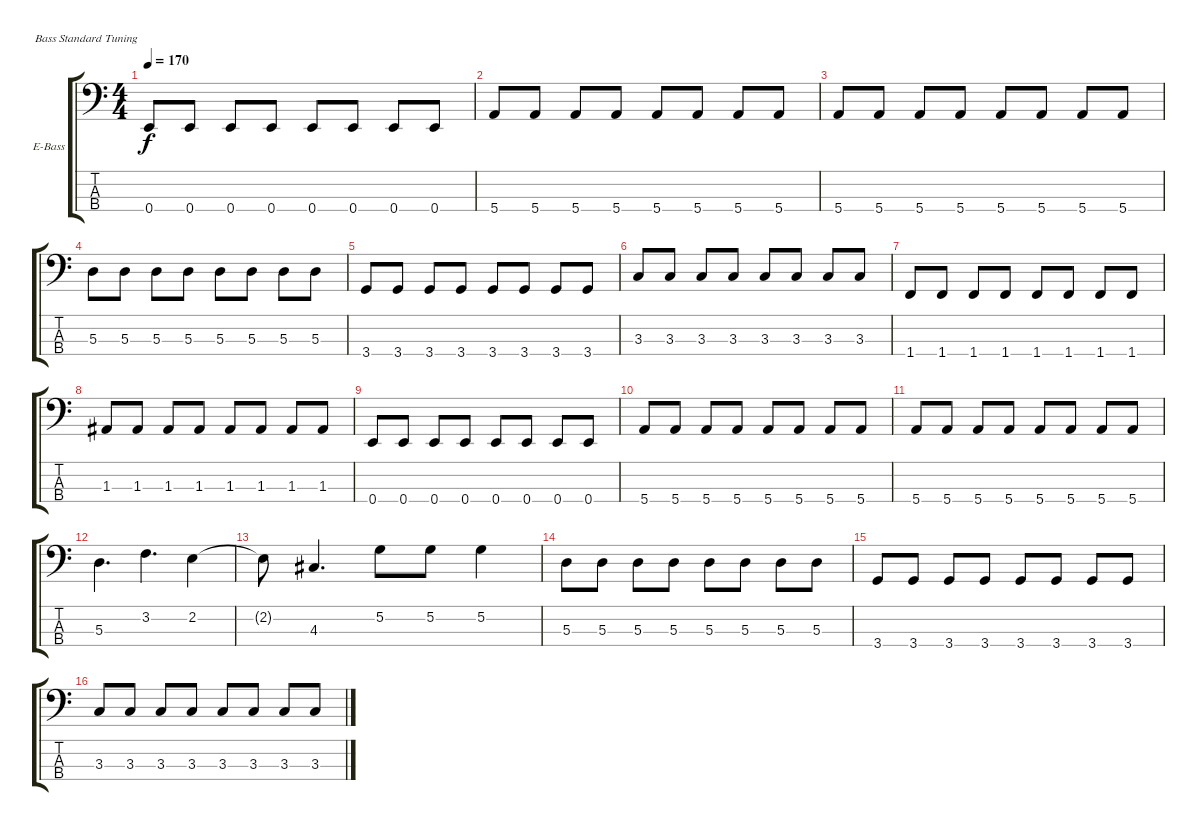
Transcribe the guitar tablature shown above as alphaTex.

\defaultSystemsLayout 4
\bracketExtendMode groupsimilarinstruments
\firstSystemTrackNameOrientation horizontal
\otherSystemsTrackNameOrientation horizontal
\track ("Electric Bass" "E-Bass") {instrument electricbassfinger}
\staff {score tabs}
\tuning (G2 D2 A1 E1)
\ts (4 4)
\tempo 170
\clef f4
\scale
0.333333
\ks c
0.4.8{dy f} 0.4.8 0.4.8 0.4.8 0.4.8 0.4.8 0.4.8 0.4.8 |
\scale
0.333333 5.4.8 5.4.8 5.4.8 5.4.8 5.4.8 5.4.8 5.4.8 5.4.8 |
\scale
0.333333 5.4.8 5.4.8 5.4.8 5.4.8 5.4.8 5.4.8 5.4.8 5.4.8 |
\scale
0.333333 5.3.8 5.3.8 5.3.8 5.3.8 5.3.8 5.3.8 5.3.8 5.3.8 |
\scale
0.333333 3.4.8 3.4.8 3.4.8 3.4.8 3.4.8 3.4.8 3.4.8 3.4.8 |
\scale
0.333333 3.3.8 3.3.8 3.3.8 3.3.8 3.3.8 3.3.8 3.3.8 3.3.8 |
\scale
0.333333 1.4.8 1.4.8 1.4.8 1.4.8 1.4.8 1.4.8 1.4.8 1.4.8 |
\scale
0.333333 1.3.8 1.3.8 1.3.8 1.3.8 1.3.8 1.3.8 1.3.8 1.3.8 |
\scale
0.333333 0.4.8 0.4.8 0.4.8 0.4.8 0.4.8 0.4.8 0.4.8 0.4.8 |
\scale
0.333333 5.4.8 5.4.8 5.4.8 5.4.8 5.4.8 5.4.8 5.4.8 5.4.8 |
\scale
0.333333 5.4.8 5.4.8 5.4.8 5.4.8 5.4.8 5.4.8 5.4.8 5.4.8 |
\scale
0.333333 5.3.4{d} 3.2.4{d} 2.2.4 |
\scale
0.333333 2.2{t}.8 4.3.4{d} 5.2.8 5.2.8 5.2.4 |
\scale
0.333333 5.3.8 5.3.8 5.3.8 5.3.8 5.3.8 5.3.8 5.3.8 5.3.8 |
\scale
0.333333 3.4.8 3.4.8 3.4.8 3.4.8 3.4.8 3.4.8 3.4.8 3.4.8 |
\scale
0.333333 3.3.8 3.3.8 3.3.8 3.3.8 3.3.8 3.3.8 3.3.8 3.3.8
